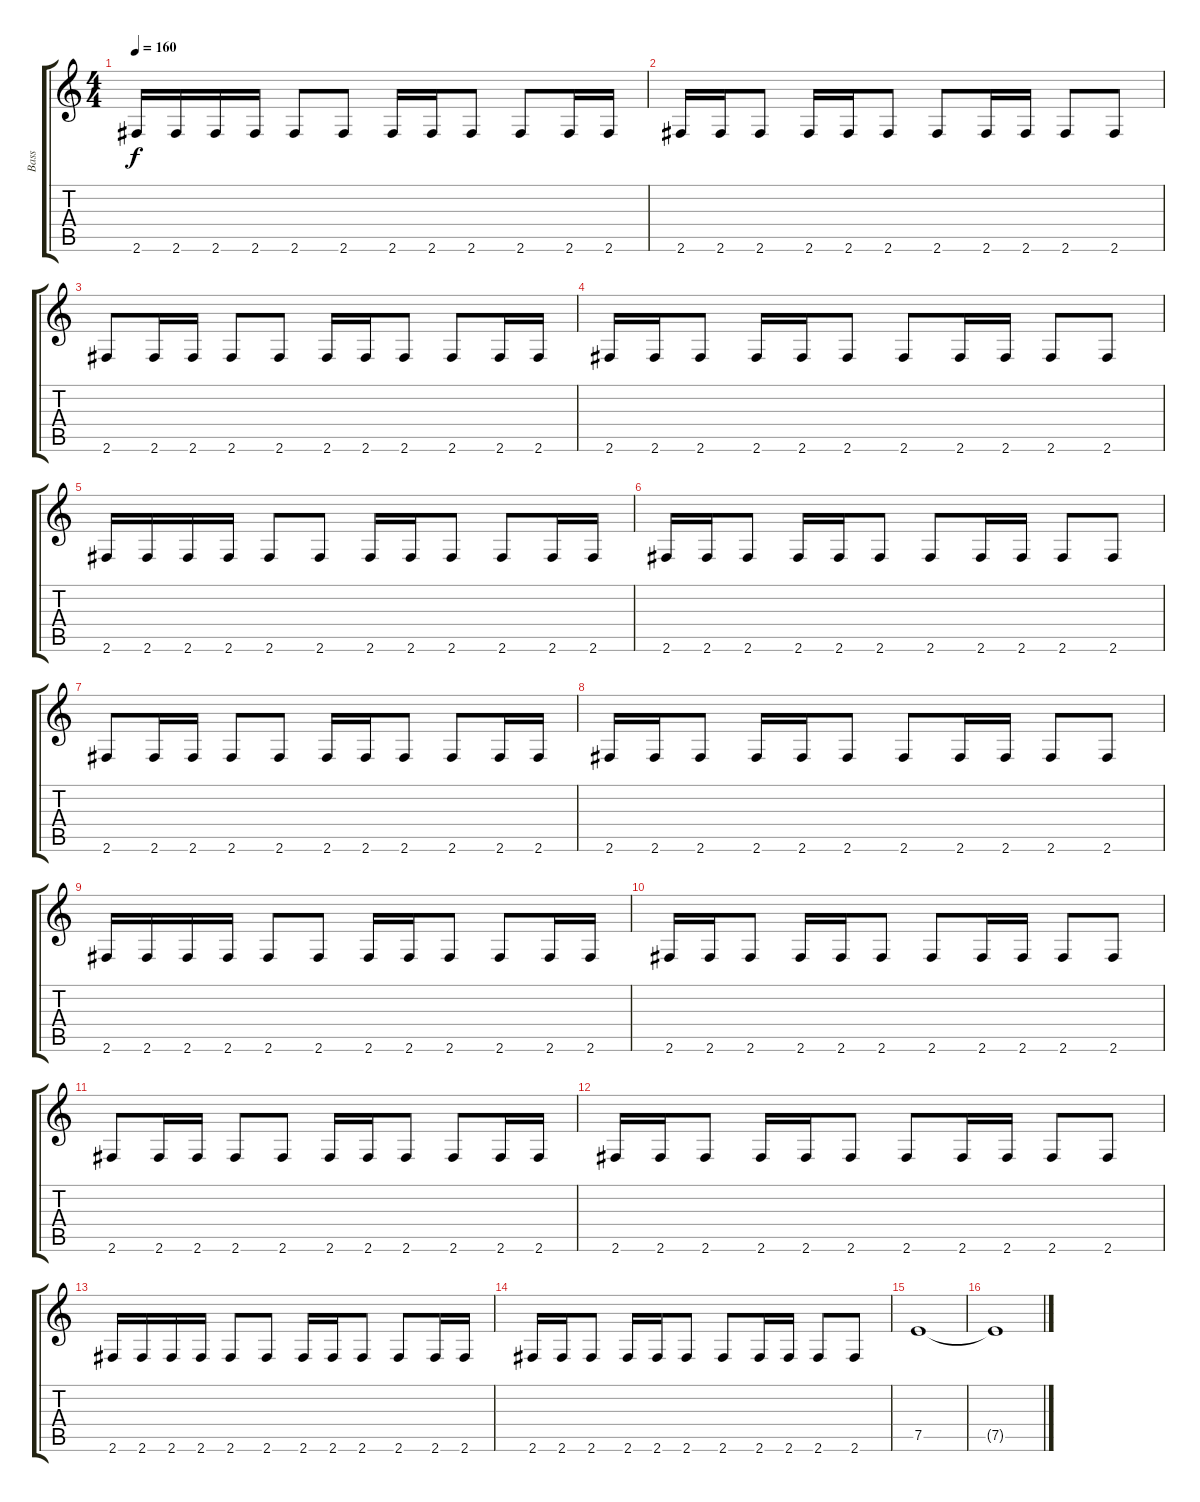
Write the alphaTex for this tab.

\track ("Bass" "Bass") {instrument electricbassfinger}
\staff {score tabs}
\tuning (E4 B3 G3 D3 A2 E2) {hide}
\ts (4 4)
\tempo 160
\clef g2
\ks aminor
2.6.16{dy f} 2.6.16 2.6.16 2.6.16 2.6.8 2.6.8 2.6.16 2.6.16 2.6.8 2.6.8 2.6.16 2.6.16 |
2.6.16 2.6.16 2.6.8 2.6.16 2.6.16 2.6.8 2.6.8 2.6.16 2.6.16 2.6.8 2.6.8 |
2.6.8 2.6.16 2.6.16 2.6.8 2.6.8 2.6.16 2.6.16 2.6.8 2.6.8 2.6.16 2.6.16 |
2.6.16 2.6.16 2.6.8 2.6.16 2.6.16 2.6.8 2.6.8 2.6.16 2.6.16 2.6.8 2.6.8 |
2.6.16 2.6.16 2.6.16 2.6.16 2.6.8 2.6.8 2.6.16 2.6.16 2.6.8 2.6.8 2.6.16 2.6.16 |
2.6.16 2.6.16 2.6.8 2.6.16 2.6.16 2.6.8 2.6.8 2.6.16 2.6.16 2.6.8 2.6.8 |
2.6.8 2.6.16 2.6.16 2.6.8 2.6.8 2.6.16 2.6.16 2.6.8 2.6.8 2.6.16 2.6.16 |
2.6.16 2.6.16 2.6.8 2.6.16 2.6.16 2.6.8 2.6.8 2.6.16 2.6.16 2.6.8 2.6.8 |
2.6.16 2.6.16 2.6.16 2.6.16 2.6.8 2.6.8 2.6.16 2.6.16 2.6.8 2.6.8 2.6.16 2.6.16 |
2.6.16 2.6.16 2.6.8 2.6.16 2.6.16 2.6.8 2.6.8 2.6.16 2.6.16 2.6.8 2.6.8 |
2.6.8 2.6.16 2.6.16 2.6.8 2.6.8 2.6.16 2.6.16 2.6.8 2.6.8 2.6.16 2.6.16 |
2.6.16 2.6.16 2.6.8 2.6.16 2.6.16 2.6.8 2.6.8 2.6.16 2.6.16 2.6.8 2.6.8 |
2.6.16 2.6.16 2.6.16 2.6.16 2.6.8 2.6.8 2.6.16 2.6.16 2.6.8 2.6.8 2.6.16 2.6.16 |
2.6.16 2.6.16 2.6.8 2.6.16 2.6.16 2.6.8 2.6.8 2.6.16 2.6.16 2.6.8 2.6.8 |
7.5.1 |
7.5{t}.1
